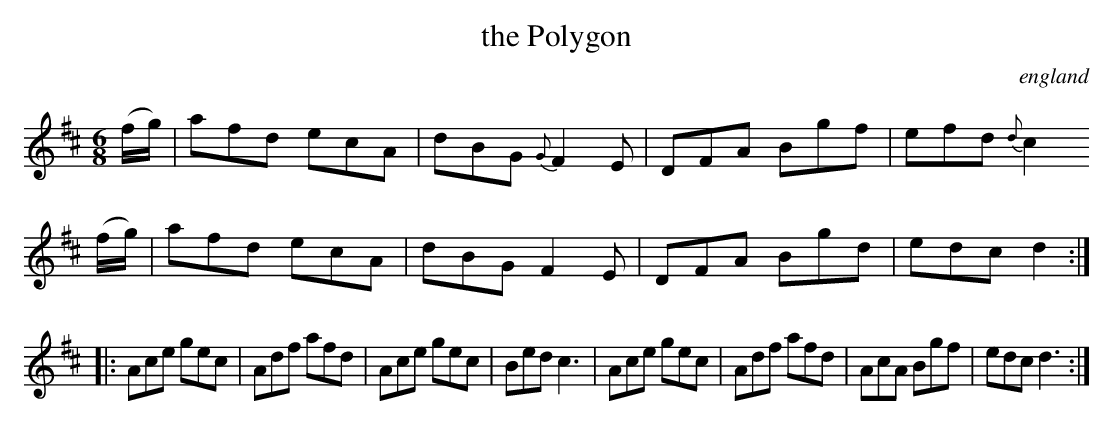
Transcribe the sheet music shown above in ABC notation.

X:1
T:the Polygon
O:england
M:6/8
L:1/8
K:D
(f/g/)|afd ecA|dBG {G}F2E|DFA Bgf|efd {d}c2
(f/g/)|afd ecA|dBG    F2E|DFA Bgd|edc    d2::
Ace gec|Adf    afd|Ace gec|Bed    c3 |\
Ace gec|Adf    afd|AcA Bgf|edc    d3:|
